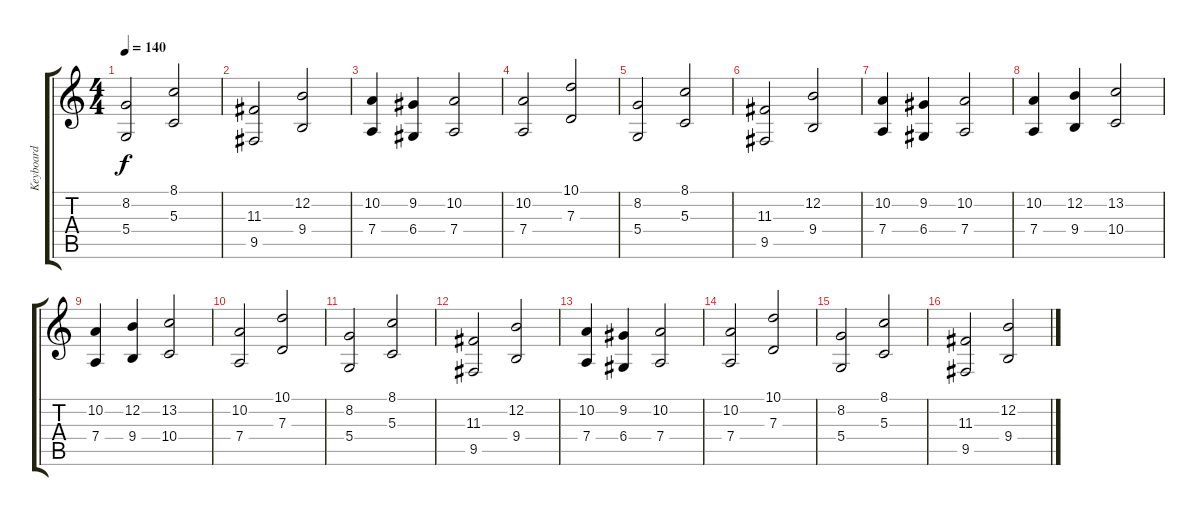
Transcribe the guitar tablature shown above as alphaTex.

\track ("Keyboard" "Keyboard") {instrument pad2warm}
\staff {score tabs}
\tuning (E4 B3 G3 D3 A2 E2) {hide}
\ts (4 4)
\tempo 140
\clef g2
\ks c
(8.2 5.4).2{dy f} (8.1 5.3).2 |
(11.3 9.5).2 (12.2 9.4).2 |
(10.2 7.4).4 (9.2 6.4).4 (10.2 7.4).2 |
(10.2 7.4).2 (10.1 7.3).2 |
(8.2 5.4).2 (8.1 5.3).2 |
(11.3 9.5).2 (12.2 9.4).2 |
(10.2 7.4).4 (9.2 6.4).4 (10.2 7.4).2 |
(10.2 7.4).4 (12.2 9.4).4 (13.2 10.4).2 |
(10.2 7.4).4 (12.2 9.4).4 (13.2 10.4).2 |
(10.2 7.4).2 (10.1 7.3).2 |
(8.2 5.4).2 (8.1 5.3).2 |
(11.3 9.5).2 (12.2 9.4).2 |
(10.2 7.4).4 (9.2 6.4).4 (10.2 7.4).2 |
(10.2 7.4).2 (10.1 7.3).2 |
(8.2 5.4).2 (8.1 5.3).2 |
(11.3 9.5).2 (12.2 9.4).2
